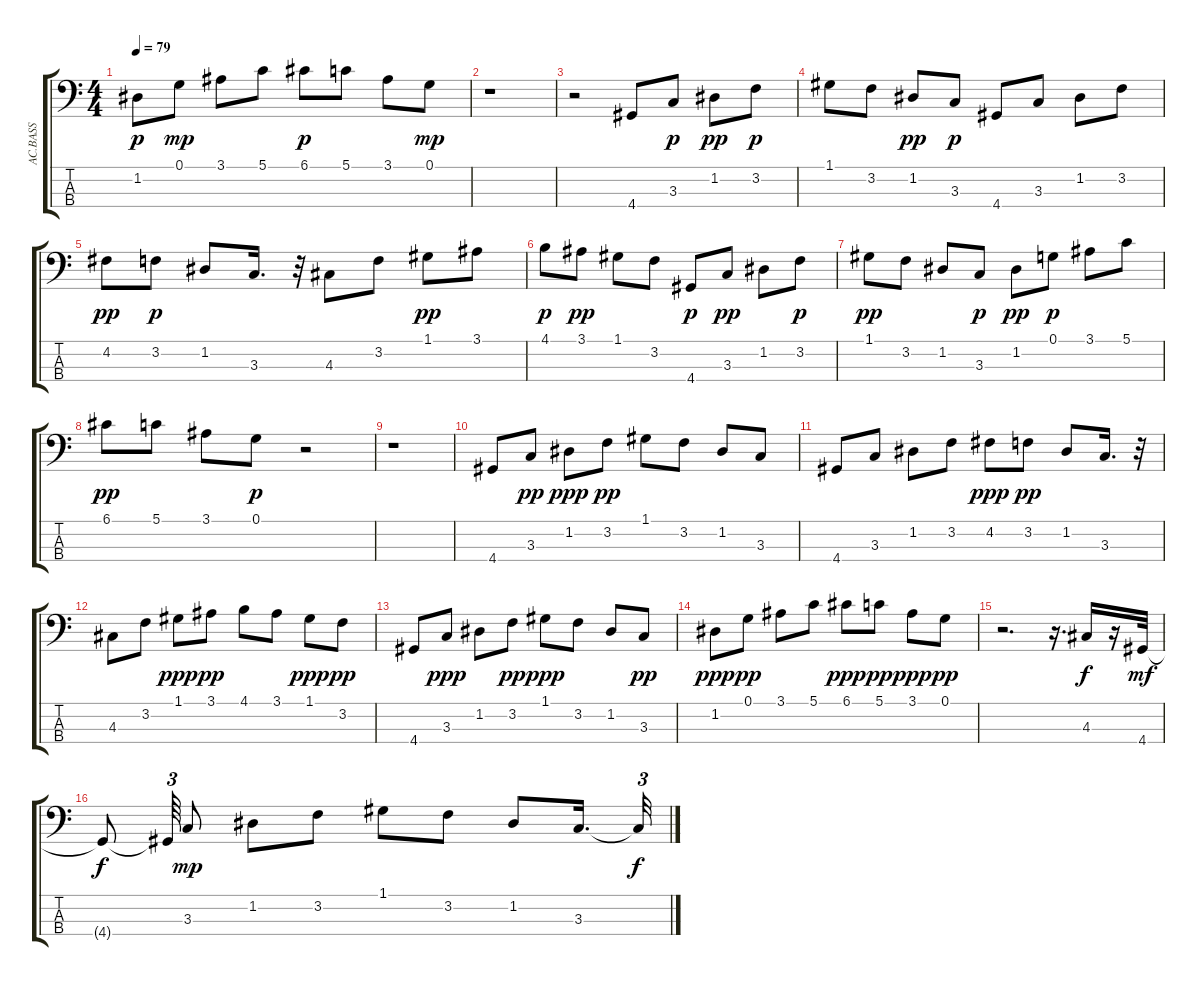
\track ("AC.BASS" "AC.BASS") {instrument acousticbass}
\staff {score tabs}
\tuning (G2 D2 A1 E1) {hide}
\ts (4 4)
\tempo 79
\clef f4
\ks c
1.2.8{dy p} 0.1.8{dy mp} 3.1.8 5.1.8 6.1.8{dy p} 5.1.8 3.1.8 0.1.8{dy mp} |
r.1 |
r.2 4.4.8 3.3.8{dy p} 1.2.8{dy pp} 3.2.8{dy p} |
1.1.8 3.2.8 1.2.8{dy pp} 3.3.8{dy p} 4.4.8 3.3.8 1.2.8 3.2.8 |
4.2.8{dy pp} 3.2.8{dy p} 1.2.8 3.3.16{d} r.32 4.3.8 3.2.8 1.1.8{dy pp} 3.1.8 |
4.1.8{dy p} 3.1.8{dy pp} 1.1.8 3.2.8 4.4.8{dy p} 3.3.8{dy pp} 1.2.8 3.2.8{dy p} |
1.1.8{dy pp} 3.2.8 1.2.8 3.3.8{dy p} 1.2.8{dy pp} 0.1.8{dy p} 3.1.8 5.1.8 |
6.1.8{dy pp} 5.1.8 3.1.8 0.1.8{dy p} r.2 |
r.1 |
4.4.8 3.3.8{dy pp} 1.2.8{dy ppp} 3.2.8{dy pp} 1.1.8 3.2.8 1.2.8 3.3.8 |
4.4.8 3.3.8 1.2.8 3.2.8 4.2.8{dy ppp} 3.2.8{dy pp} 1.2.8 3.3.16{d} r.32 |
4.3.8 3.2.8 1.1.8{dy ppp} 3.1.8{dy pp} 4.1.8 3.1.8 1.1.8{dy ppp} 3.2.8{dy pp} |
4.4.8 3.3.8{dy ppp} 1.2.8 3.2.8{dy pp} 1.1.8{dy ppp} 3.2.8 1.2.8 3.3.8{dy pp} |
1.2.8{dy ppp} 0.1.8{dy pp} 3.1.8 5.1.8 6.1.8{dy ppp} 5.1.8{dy pp} 3.1.8{dy ppp} 0.1.8{dy pp} |
r.2{d} r.16{d} 4.3.16{dy f} r.16 4.4.32{dy mf} |
4.4{t}.8{dy f} 4.4{t}.64{tu (3 2)} 3.3.8{dy mp} 1.2.8 3.2.8 1.1.8 3.2.8 1.2.8 3.3.16{d} 3.3{t}.32{tu (3 2) dy f}
